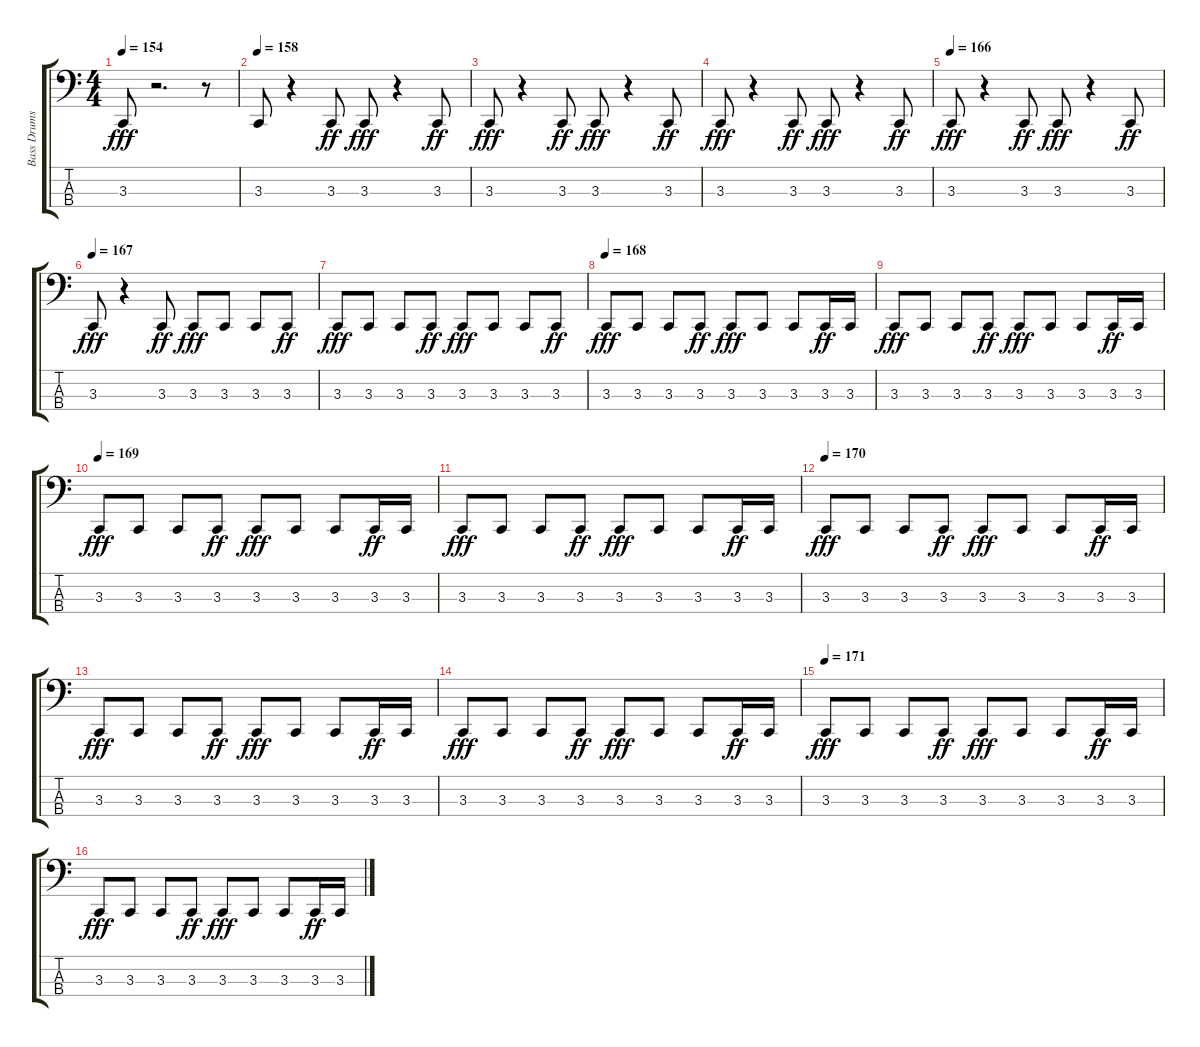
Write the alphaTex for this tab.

\track ("Bass Drums" "Bass Drums") {instrument acousticgrandpiano}
\staff {score tabs}
\tuning (G2 D2 A1 E1) {hide}
\ts (4 4)
\tempo 154
\clef f4
\ks c
3.3.8{dy fff} r.2{d} r.8 |
\tempo 158
3.3.8 r.4 3.3.8{dy ff} 3.3.8{dy fff} r.4 3.3.8{dy ff} |
3.3.8{dy fff} r.4 3.3.8{dy ff} 3.3.8{dy fff} r.4 3.3.8{dy ff} |
3.3.8{dy fff} r.4 3.3.8{dy ff} 3.3.8{dy fff} r.4 3.3.8{dy ff} |
\tempo 166
3.3.8{dy fff} r.4 3.3.8{dy ff} 3.3.8{dy fff} r.4 3.3.8{dy ff} |
\tempo 167
3.3.8{dy fff} r.4 3.3.8{dy ff} 3.3.8{dy fff} 3.3.8 3.3.8 3.3.8{dy ff} |
3.3.8{dy fff} 3.3.8 3.3.8 3.3.8{dy ff} 3.3.8{dy fff} 3.3.8 3.3.8 3.3.8{dy ff} |
\tempo 168
3.3.8{dy fff} 3.3.8 3.3.8 3.3.8{dy ff} 3.3.8{dy fff} 3.3.8 3.3.8 3.3.16{dy ff} 3.3.16 |
3.3.8{dy fff} 3.3.8 3.3.8 3.3.8{dy ff} 3.3.8{dy fff} 3.3.8 3.3.8 3.3.16{dy ff} 3.3.16 |
\tempo 169
3.3.8{dy fff} 3.3.8 3.3.8 3.3.8{dy ff} 3.3.8{dy fff} 3.3.8 3.3.8 3.3.16{dy ff} 3.3.16 |
3.3.8{dy fff} 3.3.8 3.3.8 3.3.8{dy ff} 3.3.8{dy fff} 3.3.8 3.3.8 3.3.16{dy ff} 3.3.16 |
\tempo 170
3.3.8{dy fff} 3.3.8 3.3.8 3.3.8{dy ff} 3.3.8{dy fff} 3.3.8 3.3.8 3.3.16{dy ff} 3.3.16 |
3.3.8{dy fff} 3.3.8 3.3.8 3.3.8{dy ff} 3.3.8{dy fff} 3.3.8 3.3.8 3.3.16{dy ff} 3.3.16 |
3.3.8{dy fff} 3.3.8 3.3.8 3.3.8{dy ff} 3.3.8{dy fff} 3.3.8 3.3.8 3.3.16{dy ff} 3.3.16 |
\tempo 171
3.3.8{dy fff} 3.3.8 3.3.8 3.3.8{dy ff} 3.3.8{dy fff} 3.3.8 3.3.8 3.3.16{dy ff} 3.3.16 |
3.3.8{dy fff} 3.3.8 3.3.8 3.3.8{dy ff} 3.3.8{dy fff} 3.3.8 3.3.8 3.3.16{dy ff} 3.3.16
